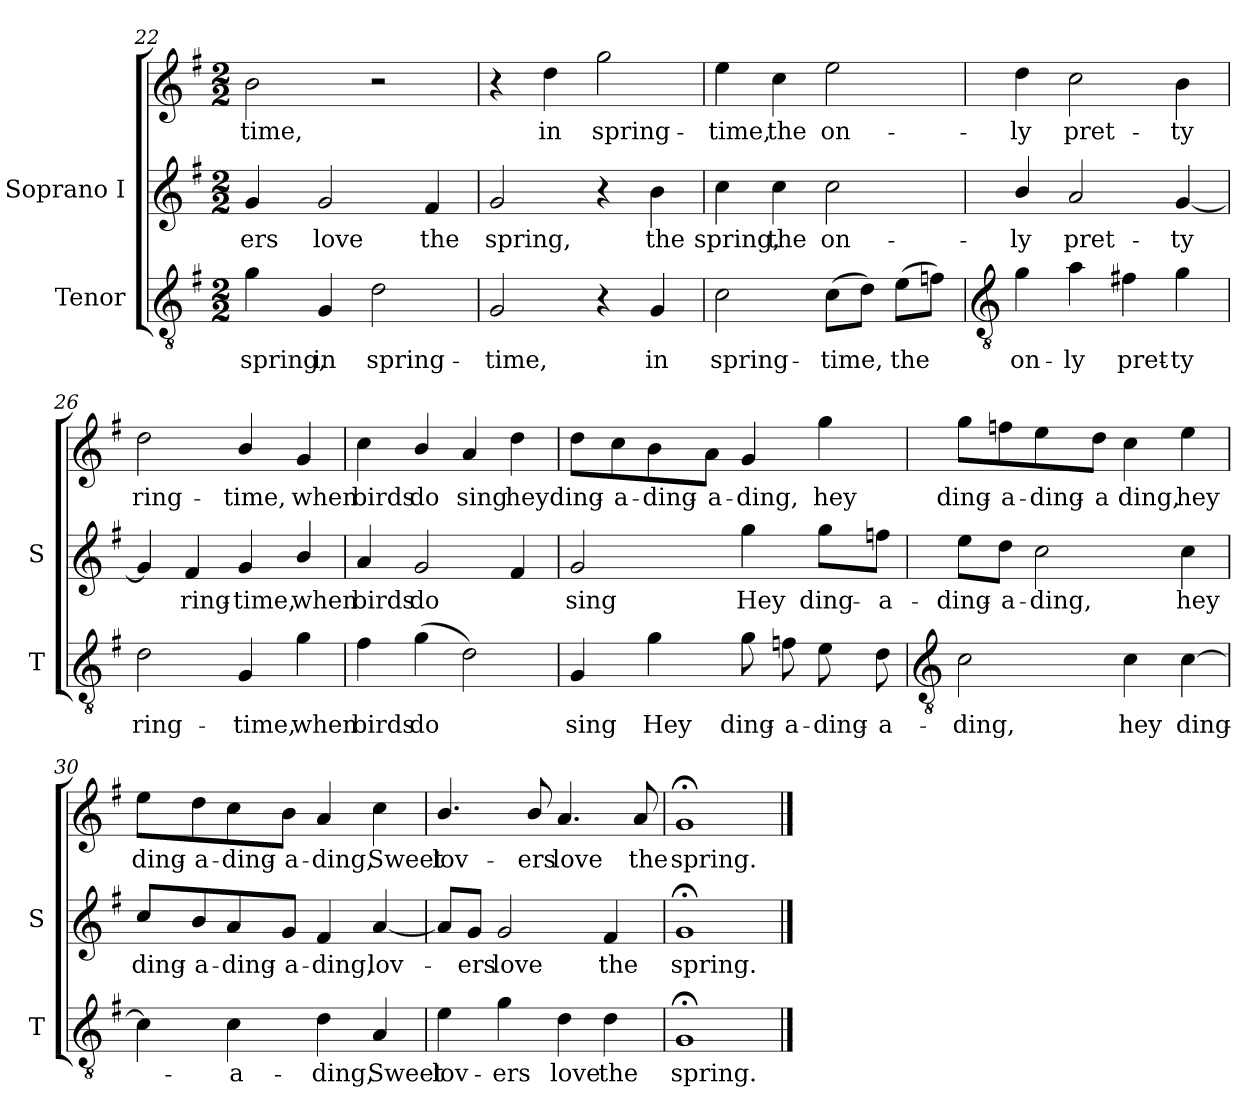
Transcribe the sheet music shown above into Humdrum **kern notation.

**kern	**text	**kern	**text	**kern	**text
*part2	*part2	*part1	*part1	*part1	*part1
*staff3	*staff3	*staff2	*staff2	*staff1	*staff1
*I"Tenor	*	*I"Soprano I	*	*	*
*I'T	*	*I'S	*	*	*
*clefGv2	*	*clefG2	*	*clefG2	*
*k[f#]	*	*k[f#]	*	*k[f#]	*
*G:	*	*G:	*	*G:	*
*M2/2	*	*M2/2	*	*M2/2	*
=22	=22	=22	=22	=22	=22
!	!LO:LY:b	!	!LO:LY:b	!	!LO:LY:b
4g	spring,	4g	ers	2b	-time,
!	!LO:LY:b	!	!LO:LY:b	!	!
4G	in	2g	love	.	.
!	!LO:LY:b	!	!	!	!
2d	spring-	.	.	2r	.
!	!	!	!LO:LY:b	!	!
.	.	4f#	the	.	.
=23	=23	=23	=23	=23	=23
!	!LO:LY:b	!	!LO:LY:b	!	!
2G	-time,	2g	-spring,	4r	.
!	!	!	!	!	!LO:LY:b
.	.	.	.	4dd	in
!	!	!	!	!	!LO:LY:b
4r	.	4r	.	2gg	spring-
!	!LO:LY:b	!	!LO:LY:b	!	!
4G	in	4b	the	.	.
=24	=24	=24	=24	=24	=24
!	!LO:LY:b	!	!LO:LY:b	!	!LO:LY:b
2c	spring-	4cc	-spring,	4ee	time,
!	!	!	!LO:LY:b	!	!LO:LY:b
.	.	4cc	the	4cc	the
!	!LO:LY:b	!	!LO:LY:b	!	!LO:LY:b
(>8cL	-time,	2cc	on-	2ee	on-
8dJ)	.	.	.	.	.
!	!LO:LY:b	!	!	!	!
(>8eL	the	.	.	.	.
8fnJ)	.	.	.	.	.
!!LO:LB:g=z
=25	=25	=25	=25	=25	=25
*clefGv2	*	*	*	*	*
!	!LO:LY:b	!	!LO:LY:b	!	!LO:LY:b
4g	on-	4b/	ly	4dd	-ly
!	!LO:LY:b	!	!LO:LY:b	!	!LO:LY:b
4a	-ly	2a	pret-	2cc	pret-
!	!LO:LY:b	!	!	!	!
4f#X	pret-	.	.	.	.
!	!LO:LY:b	!	!LO:LY:b	!	!LO:LY:b
4g	-ty	[4g	-ty	4b	-ty
=26	=26	=26	=26	=26	=26
!	!LO:LY:b	!	!	!	!LO:LY:b
2d	ring-	4g]	.	2dd	ring-
!	!	!	!LO:LY:b	!	!
.	.	4f#	ring-	.	.
!	!LO:LY:b	!	!LO:LY:b	!	!LO:LY:b
4G	-time,	4g	-time,	4b/	-time,
!	!LO:LY:b	!	!LO:LY:b	!	!LO:LY:b
4g	when	4b/	when	4g	when
=27	=27	=27	=27	=27	=27
!	!LO:LY:b	!	!LO:LY:b	!	!LO:LY:b
4f#	birds	4a	birds	4cc	birds
!	!LO:LY:b	!	!LO:LY:b	!	!LO:LY:b
(>4g	do	2g	do	4b/	do
!	!	!	!	!	!LO:LY:b
2d)	.	.	.	4a	sing
!	!	!	!	!	!LO:LY:b
.	.	4f#	.	4dd	hey
=28	=28	=28	=28	=28	=28
!	!LO:LY:b	!	!LO:LY:b	!	!LO:LY:b
4G	sing	2g	sing	8dd\L	ding-
!	!	!	!	!	!LO:LY:b
.	.	.	.	8cc\	-a-
!	!LO:LY:b	!	!	!	!LO:LY:b
4g	Hey	.	.	8b\	-ding-
!	!	!	!	!	!LO:LY:b
.	.	.	.	8a\J	-a-
!	!LO:LY:b	!	!LO:LY:b	!	!LO:LY:b
8g	ding-	4gg	Hey	4g	-ding,
!	!LO:LY:b	!	!	!	!
8fn	-a-	.	.	.	.
!	!LO:LY:b	!	!LO:LY:b	!	!LO:LY:b
8e	-ding-	8gg\L	ding-	4gg	hey
!	!LO:LY:b	!	!LO:LY:b	!	!
8d	-a-	8ffn\J	-a-	.	.
!!LO:LB:g=z
=29	=29	=29	=29	=29	=29
*clefGv2	*	*	*	*	*
!	!LO:LY:b	!	!LO:LY:b	!	!LO:LY:b
2c	-ding,	8ee\L	ding-	8gg\L	-ding-
!	!	!	!LO:LY:b	!	!LO:LY:b
.	.	8dd\J	-a-	8ffn\	-a-
!	!	!	!LO:LY:b	!	!LO:LY:b
.	.	2cc	-ding,	8ee\	-ding-
!	!	!	!	!	!LO:LY:b
.	.	.	.	8dd\J	-a
!	!LO:LY:b	!	!	!	!LO:LY:b
4c	hey	.	.	4cc	ding,
!	!LO:LY:b	!	!LO:LY:b	!	!LO:LY:b
[4c	ding-	4cc	hey	4ee	hey
=30	=30	=30	=30	=30	=30
!	!	!	!LO:LY:b	!	!LO:LY:b
4c]	.	8cc/L	ding-	8ee\L	ding-
!	!	!	!LO:LY:b	!	!LO:LY:b
.	.	8b/	-a-	8dd\	-a-
!	!LO:LY:b	!	!LO:LY:b	!	!LO:LY:b
4c	a-	8a/	-ding-	8cc\	-ding-
!	!	!	!LO:LY:b	!	!LO:LY:b
.	.	8g/J	-a-	8b\J	-a-
!	!LO:LY:b	!	!LO:LY:b	!	!LO:LY:b
4d	-ding,	4f#	-ding,	4a	-ding,
!	!LO:LY:b	!	!LO:LY:b	!	!LO:LY:b
4A	Sweet	[4a	lov-	4cc	Sweet
=31	=31	=31	=31	=31	=31
!	!LO:LY:b	!	!	!	!LO:LY:b
4e	lov-	8a/L]	.	4.b/	lov-
!	!	!	!LO:LY:b	!	!
.	.	8g/J	ers	.	.
!	!LO:LY:b	!	!LO:LY:b	!	!
4g	-ers	2g	love	.	.
!	!	!	!	!	!LO:LY:b
.	.	.	.	8b/	-ers
!	!LO:LY:b	!	!	!	!LO:LY:b
4d	love	.	.	4.a	love
!	!LO:LY:b	!	!LO:LY:b	!	!
4d	the	4f#	the	.	.
!	!	!	!	!	!LO:LY:b
.	.	.	.	8a	the
=32	=32	=32	=32	=32	=32
!	!LO:LY:b	!	!LO:LY:b	!	!LO:LY:b
1G;<	spring.	1g;<	spring.	1g;<	spring.
==	==	==	==	==	==
*-	*-	*-	*-	*-	*-
